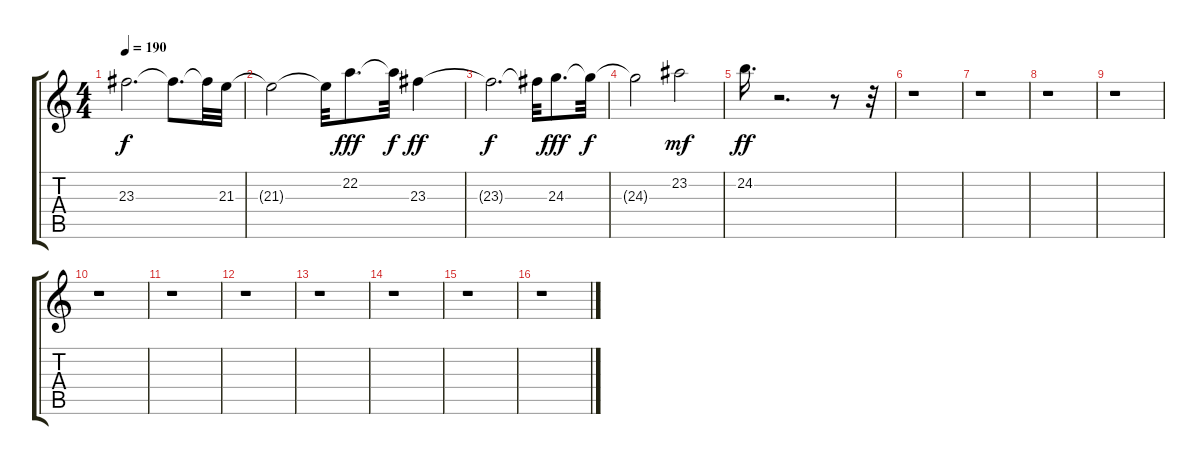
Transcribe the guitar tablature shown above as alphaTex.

\track "" {instrument synthstrings1}
\staff {score tabs}
\tuning (E4 B3 G3 D3 A2 E2) {hide}
\ts (4 4)
\tempo 190
\clef g2
\ks c
23.3{t}.2{d dy f} 23.3{t}.8{d} 23.3{t}.32 21.3.32 |
21.3{t}.2 21.3{t}.32 22.2.8{d dy fff} 22.2{t}.32{dy f} 23.3.4{dy ff} |
23.3{t}.2{d dy f} 23.3{t}.32 24.3.8{d dy fff} 24.3{t}.32{dy f} |
24.3{t}.2 23.2.2{dy mf} |
24.2.16{d dy ff} r.2{d} r.8 r.32 |
r.1 |
r.1 |
r.1 |
r.1 |
r.1 |
r.1 |
r.1 |
r.1 |
r.1 |
r.1 |
r.1
